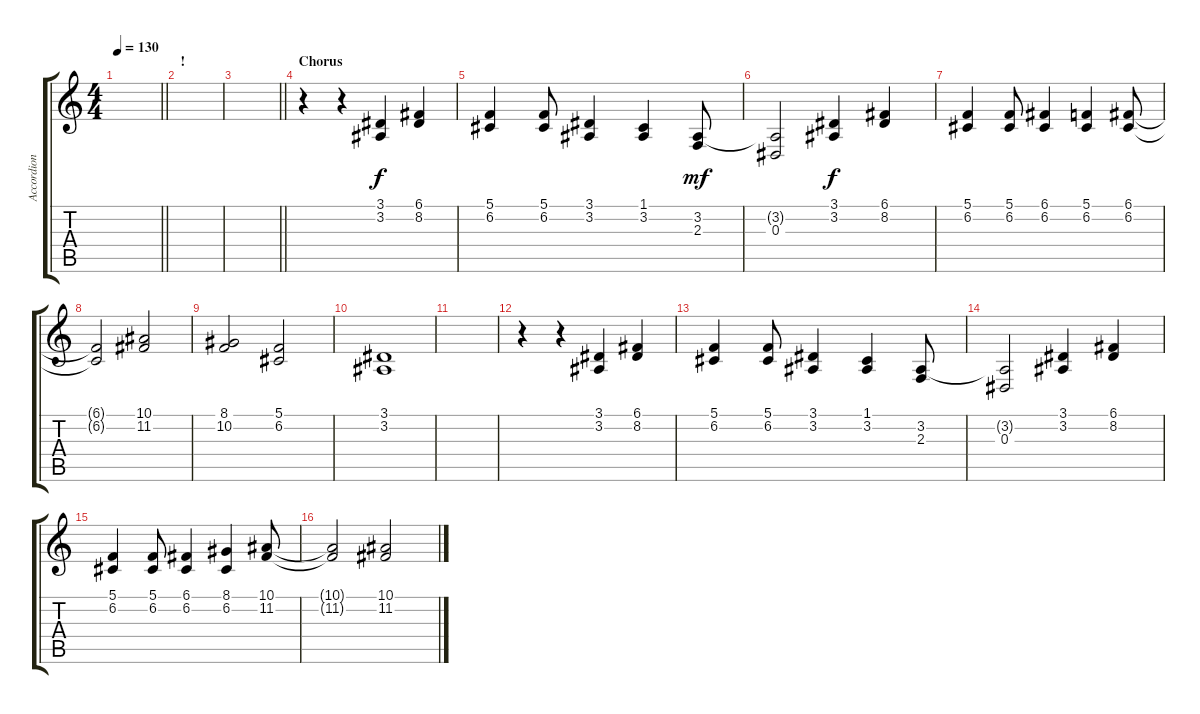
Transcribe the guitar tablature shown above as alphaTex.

\track ("Accordion" "Accordion") {instrument accordion}
\staff {score tabs}
\tuning (C4 G3 Eb3 Bb2 F2 C2) {hide}
\ts (4 4)
\tempo 130
\clef g2
\barLineRight lightlight
\ks c
|
\section ("" "!")
|
\barLineRight lightlight
|
\section ("" "Chorus")
r.4 r.4 (3.1 3.2).4 (6.1 8.2).4 |
(5.1 6.2).4 (5.1 6.2).8 (3.1 3.2).4 (1.1 3.2).4 (3.2 2.3).8{dy mf} |
(3.2{t} 0.3).2 (3.1 3.2).4{dy f} (6.1 8.2).4 |
(5.1 6.2).4 (5.1 6.2).8 (6.1 6.2).4 (5.1 6.2).4 (6.1 6.2).8 |
(6.1{t} 6.2{t}).2 (10.1 11.2).2 |
(8.1 10.2).2 (5.1 6.2).2 |
(3.1 3.2).1 |
|
r.4 r.4 (3.1 3.2).4 (6.1 8.2).4 |
(5.1 6.2).4 (5.1 6.2).8 (3.1 3.2).4 (1.1 3.2).4 (3.2 2.3).8 |
(3.2{t} 0.3).2 (3.1 3.2).4 (6.1 8.2).4 |
(5.1 6.2).4 (5.1 6.2).8 (6.1 6.2).4 (8.1 6.2).4 (10.1 11.2).8 |
(10.1{t} 11.2{t}).2 (10.1 11.2).2
